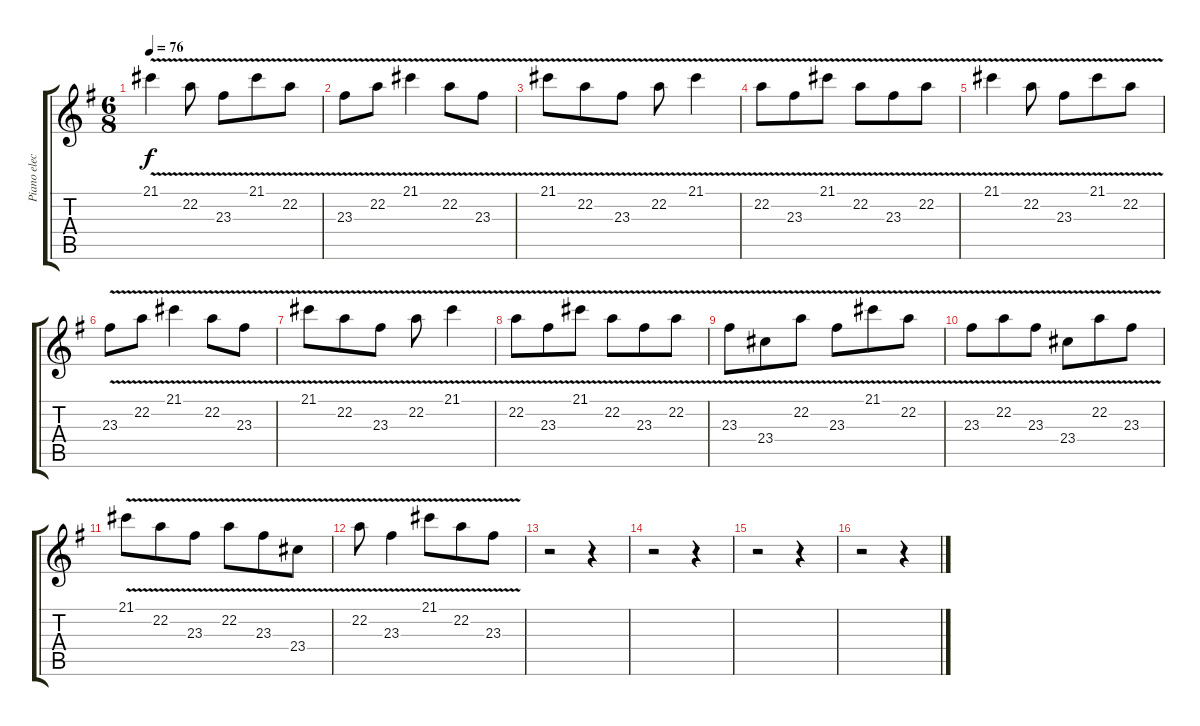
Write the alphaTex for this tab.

\track ("Piano electro" "Piano elec") {instrument stringensemble2}
\staff {score tabs}
\tuning (E4 B3 G3 D3 A2 E2) {hide}
\ts (6 8)
\tempo 76
\clef g2
\ks g
21.1{v}.4{dy f} 22.2{v}.8 23.3{v}.8 21.1{v}.8 22.2{v}.8 |
23.3{v}.8 22.2{v}.8 21.1{v}.4 22.2{v}.8 23.3{v}.8 |
21.1{v}.8 22.2{v}.8 23.3{v}.8 22.2{v}.8 21.1{v}.4 |
22.2{v}.8 23.3{v}.8 21.1{v}.8 22.2{v}.8 23.3{v}.8 22.2{v}.8 |
21.1{v}.4 22.2{v}.8 23.3{v}.8 21.1{v}.8 22.2{v}.8 |
23.3{v}.8 22.2{v}.8 21.1{v}.4 22.2{v}.8 23.3{v}.8 |
21.1{v}.8 22.2{v}.8 23.3{v}.8 22.2{v}.8 21.1{v}.4 |
22.2{v}.8 23.3{v}.8 21.1{v}.8 22.2{v}.8 23.3{v}.8 22.2{v}.8 |
23.3{v}.8 23.4{v}.8 22.2{v}.8 23.3{v}.8 21.1{v}.8 22.2{v}.8 |
23.3{v}.8 22.2{v}.8 23.3{v}.8 23.4{v}.8 22.2{v}.8 23.3{v}.8 |
21.1{v}.8 22.2{v}.8 23.3{v}.8 22.2{v}.8 23.3{v}.8 23.4{v}.8 |
22.2{v}.8 23.3{v}.4 21.1{v}.8 22.2{v}.8 23.3{v}.8 |
r.2 r.4 |
r.2 r.4 |
r.2 r.4 |
r.2 r.4
